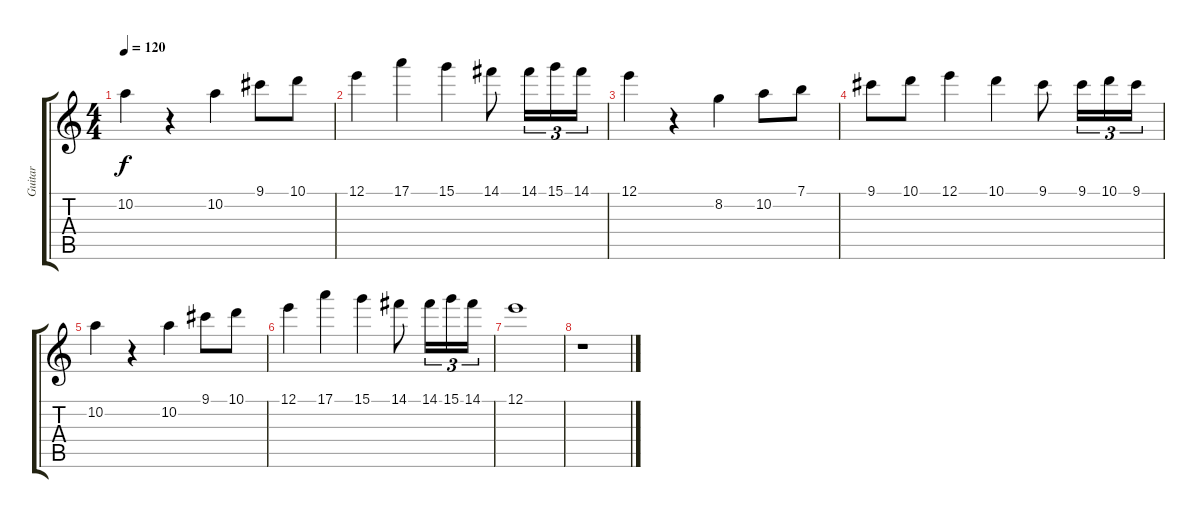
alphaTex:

\track ("Guitar" "Guitar") {instrument electricguitarjazz}
\staff {score tabs}
\tuning (E4 B3 G3 D3 A2 E2) {hide}
\ts (4 4)
\tempo 120
\clef g2
\ks c
10.2.4{dy f} r.4 10.2.4 9.1.8 10.1.8 |
12.1.4 17.1.4 15.1.4 14.1.8 14.1.16{tu (3 2)} 15.1.16{tu (3 2)} 14.1.16{tu (3 2)} |
12.1.4 r.4 8.2.4 10.2.8 7.1.8 |
9.1.8 10.1.8 12.1.4 10.1.4 9.1.8 9.1.16{tu (3 2)} 10.1.16{tu (3 2)} 9.1.16{tu (3 2)} |
10.2.4 r.4 10.2.4 9.1.8 10.1.8 |
12.1.4 17.1.4 15.1.4 14.1.8 14.1.16{tu (3 2)} 15.1.16{tu (3 2)} 14.1.16{tu (3 2)} |
12.1.1 |
r.1
